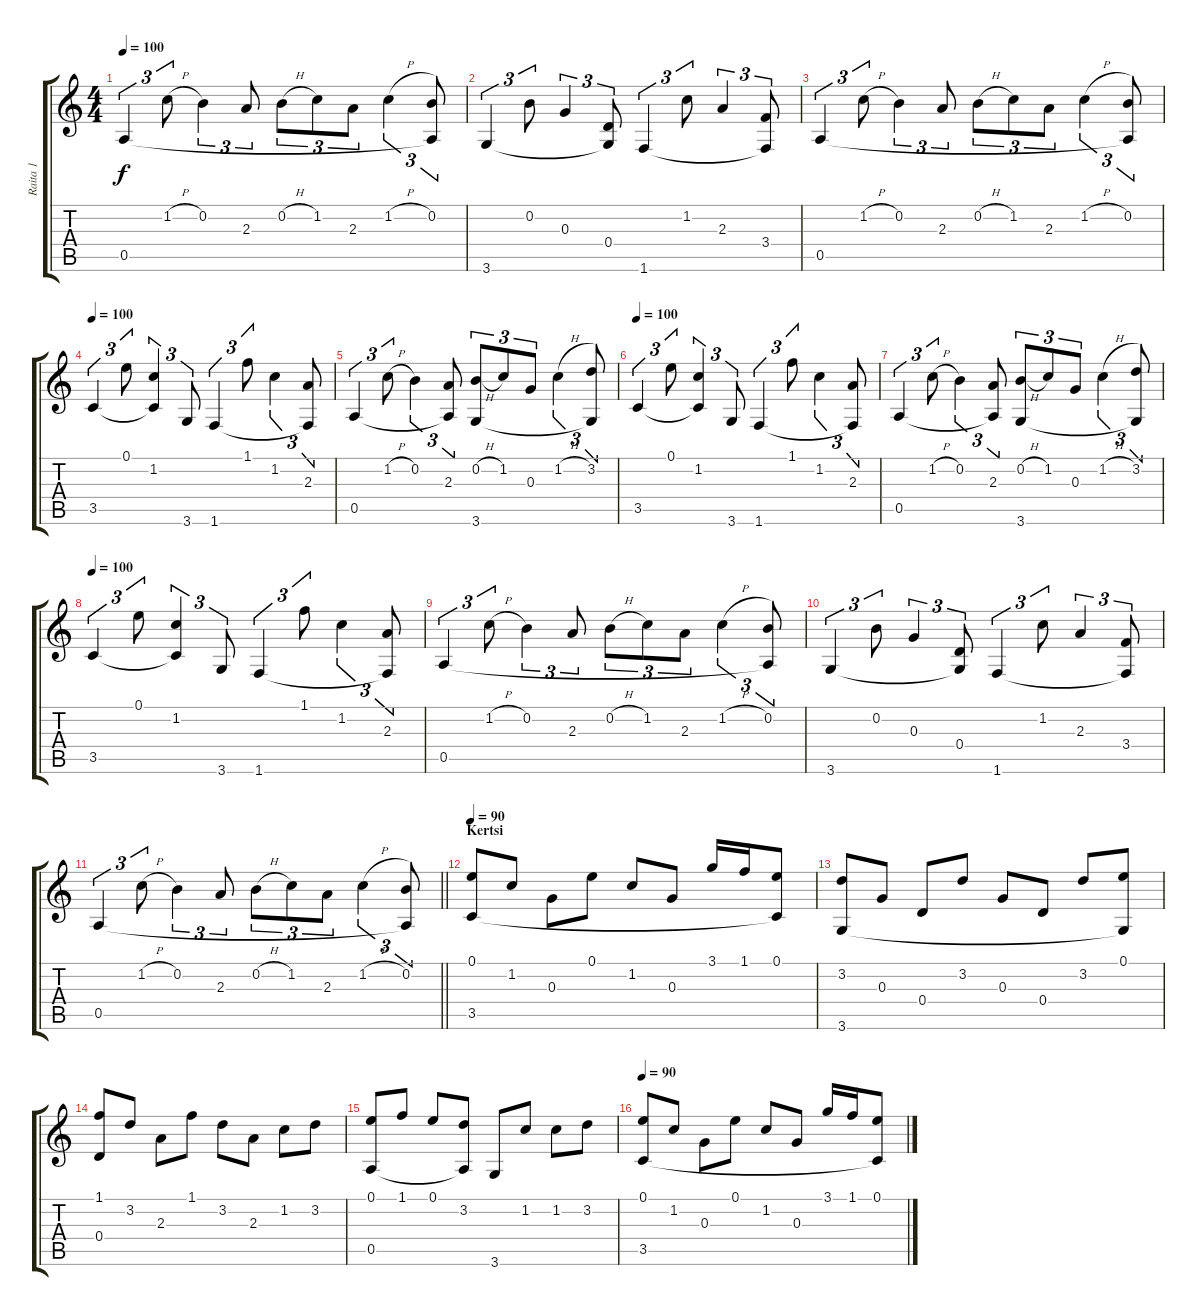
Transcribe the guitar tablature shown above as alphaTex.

\track ("Raita 1" "Raita 1") {instrument acousticguitarsteel}
\staff {score tabs}
\tuning (E4 B3 G3 D3 A2 E2) {hide}
\ts (4 4)
\tempo 100
\clef g2
\ks c
0.5.4{tu (3 2) dy f} 1.2{h}.8{tu (3 2)} 0.2.4{tu (3 2)} 2.3.8{tu (3 2)} 0.2{h}.8{tu (3 2)} 1.2.8{tu (3 2)} 2.3.8{tu (3 2)} 1.2{h}.4{tu (3 2)} (0.2 0.5{t}).8{tu (3 2)} |
3.6.4{tu (3 2)} 0.2.8{tu (3 2)} 0.3.4{tu (3 2)} (0.4 3.6{t}).8{tu (3 2)} 1.6.4{tu (3 2)} 1.2.8{tu (3 2)} 2.3.4{tu (3 2)} (3.4 1.6{t}).8{tu (3 2)} |
0.5.4{tu (3 2)} 1.2{h}.8{tu (3 2)} 0.2.4{tu (3 2)} 2.3.8{tu (3 2)} 0.2{h}.8{tu (3 2)} 1.2.8{tu (3 2)} 2.3.8{tu (3 2)} 1.2{h}.4{tu (3 2)} (0.2 0.5{t}).8{tu (3 2)} |
\tempo 100
3.5.4{tu (3 2)} 0.1.8{tu (3 2)} (1.2 3.5{t}).4{tu (3 2)} 3.6.8{tu (3 2)} 1.6.4{tu (3 2)} 1.1.8{tu (3 2)} 1.2.4{tu (3 2)} (2.3 1.6{t}).8{tu (3 2)} |
0.5.4{tu (3 2)} 1.2{h}.8{tu (3 2)} 0.2.4{tu (3 2)} (2.3 0.5{t}).8{tu (3 2)} (0.2{h} 3.6).8{tu (3 2)} 1.2.8{tu (3 2)} 0.3.8{tu (3 2)} 1.2{h}.4{tu (3 2)} (3.2 3.6{t}).8{tu (3 2)} |
\tempo 100
3.5.4{tu (3 2)} 0.1.8{tu (3 2)} (1.2 3.5{t}).4{tu (3 2)} 3.6.8{tu (3 2)} 1.6.4{tu (3 2)} 1.1.8{tu (3 2)} 1.2.4{tu (3 2)} (2.3 1.6{t}).8{tu (3 2)} |
0.5.4{tu (3 2)} 1.2{h}.8{tu (3 2)} 0.2.4{tu (3 2)} (2.3 0.5{t}).8{tu (3 2)} (0.2{h} 3.6).8{tu (3 2)} 1.2.8{tu (3 2)} 0.3.8{tu (3 2)} 1.2{h}.4{tu (3 2)} (3.2 3.6{t}).8{tu (3 2)} |
\tempo 100
3.5.4{tu (3 2)} 0.1.8{tu (3 2)} (1.2 3.5{t}).4{tu (3 2)} 3.6.8{tu (3 2)} 1.6.4{tu (3 2)} 1.1.8{tu (3 2)} 1.2.4{tu (3 2)} (2.3 1.6{t}).8{tu (3 2)} |
0.5.4{tu (3 2)} 1.2{h}.8{tu (3 2)} 0.2.4{tu (3 2)} 2.3.8{tu (3 2)} 0.2{h}.8{tu (3 2)} 1.2.8{tu (3 2)} 2.3.8{tu (3 2)} 1.2{h}.4{tu (3 2)} (0.2 0.5{t}).8{tu (3 2)} |
3.6.4{tu (3 2)} 0.2.8{tu (3 2)} 0.3.4{tu (3 2)} (0.4 3.6{t}).8{tu (3 2)} 1.6.4{tu (3 2)} 1.2.8{tu (3 2)} 2.3.4{tu (3 2)} (3.4 1.6{t}).8{tu (3 2)} |
\barLineRight lightlight
0.5.4{tu (3 2)} 1.2{h}.8{tu (3 2)} 0.2.4{tu (3 2)} 2.3.8{tu (3 2)} 0.2{h}.8{tu (3 2)} 1.2.8{tu (3 2)} 2.3.8{tu (3 2)} 1.2{h}.4{tu (3 2)} (0.2 0.5{t}).8{tu (3 2)} |
\section ("" "Kertsi")
\tempo 90
(0.1 3.5).8 1.2.8 0.3.8 0.1.8 1.2.8 0.3.8 3.1.16 1.1.16 (0.1 3.5{t}).8 |
(3.2 3.6).8 0.3.8 0.4.8 3.2.8 0.3.8 0.4.8 3.2.8 (0.1 3.6{t}).8 |
(1.1 0.4).8 3.2.8 2.3.8 1.1.8 3.2.8 2.3.8 1.2.8 3.2.8 |
(0.1 0.5).8 1.1.8 0.1.8 (3.2 0.5{t}).8 3.6.8 1.2.8 1.2.8 3.2.8 |
\tempo 90
(0.1 3.5).8 1.2.8 0.3.8 0.1.8 1.2.8 0.3.8 3.1.16 1.1.16 (0.1 3.5{t}).8
